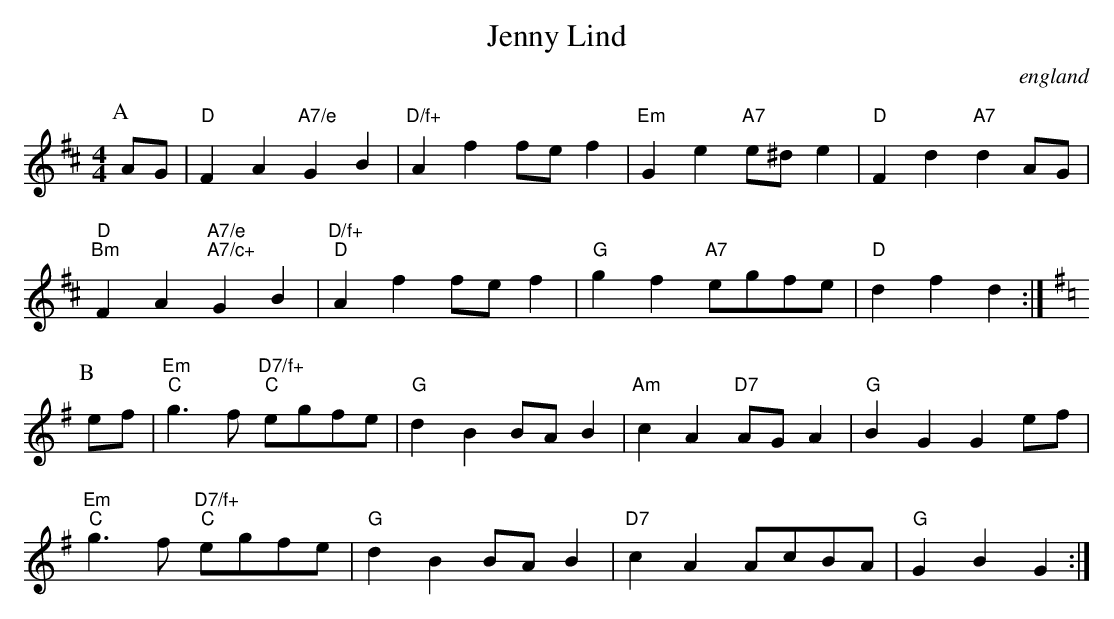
X:1
T:Jenny Lind
O:england
M:4/4
L:1/4
K:D
P:A
A/2G/2|"D"FA "A7/e"GB|"D/f+"Af f/2e/2f|"Em"Ge "A7"e/2^d/2e|"D"Fd "A7"dA/2G/2|
"D""Bm"FA "A7/e""A7/c+"GB|"D/f+""D"Af f/2e/2f|"G"gf "A7"e/2g/2f/2e/2|"D"df d:|
K:G
P:B
e/2f/2|"Em""C"g3/2f/2 "D7/f+""C"e/2g/2f/2e/2|"G"dB B/2A/2B|"Am"cA "D7"A/2G/2A|\
"G"BG Ge/2f/2|
"Em""C"g3/2f/2 "D7/f+""C"e/2g/2f/2e/2|"G"dB B/2A/2B|"D7"cA A/2c/2B/2A/2|\
"G"GB G:|
